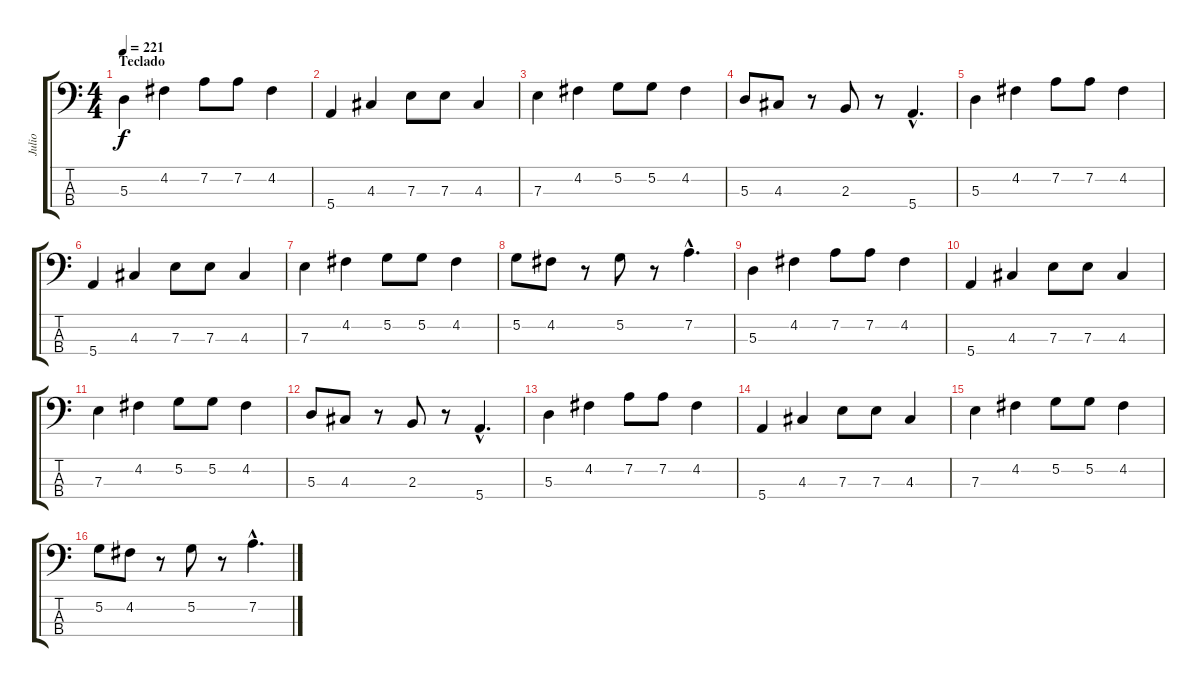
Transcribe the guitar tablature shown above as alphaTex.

\track ("Julio" "Julio") {instrument electricbassfinger}
\staff {score tabs}
\tuning (G2 D2 A1 E1) {hide}
\ts (4 4)
\section ("" "Teclado")
\tempo 221
\clef f4
\ks c
5.3.4{dy f} 4.2.4 7.2.8 7.2.8 4.2.4 |
5.4.4 4.3.4 7.3.8 7.3.8 4.3.4 |
7.3.4 4.2.4 5.2.8 5.2.8 4.2.4 |
5.3.8 4.3.8 r.8 2.3.8 r.8 5.4{hac}.4{d} |
5.3.4 4.2.4 7.2.8 7.2.8 4.2.4 |
5.4.4 4.3.4 7.3.8 7.3.8 4.3.4 |
7.3.4 4.2.4 5.2.8 5.2.8 4.2.4 |
5.2.8 4.2.8 r.8 5.2.8 r.8 7.2{hac}.4{d} |
5.3.4 4.2.4 7.2.8 7.2.8 4.2.4 |
5.4.4 4.3.4 7.3.8 7.3.8 4.3.4 |
7.3.4 4.2.4 5.2.8 5.2.8 4.2.4 |
5.3.8 4.3.8 r.8 2.3.8 r.8 5.4{hac}.4{d} |
5.3.4 4.2.4 7.2.8 7.2.8 4.2.4 |
5.4.4 4.3.4 7.3.8 7.3.8 4.3.4 |
7.3.4 4.2.4 5.2.8 5.2.8 4.2.4 |
5.2.8 4.2.8 r.8 5.2.8 r.8 7.2{hac}.4{d}
